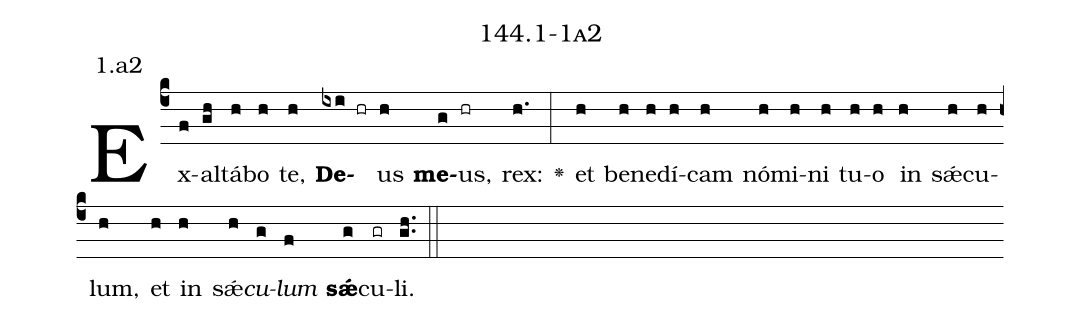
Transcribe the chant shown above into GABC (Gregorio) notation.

name: 144.1-1a2;
annotation: 1.a2;
%%
(c4)Ex(f)al(gh)tá(h)bo(h) te,(h) <b>De</b>(ixi hr)us(h) <b>me</b>(g)us,(hr) rex:(h.) <v>\greheightstar</v>(:) et(h) be(h)ne(h)dí(h)cam(h) nó(h)mi(h)ni(h) tu(h)o(h) in(h) sǽ(h)cu(h)lum,(h) et(h) in(h) sǽ(h)<i>cu</i>(g)<i>lum</i>(f) <b>sǽ</b>(g)cu(gr)li.(gh..) (::)


%E(h) u(h) o(g) u(f) a(g) e.(gh..) (::)
